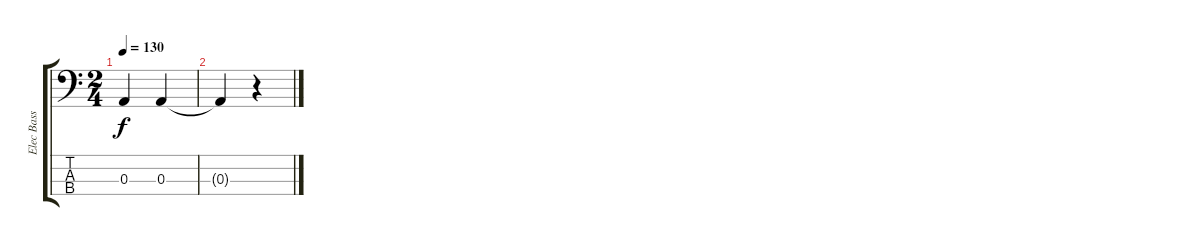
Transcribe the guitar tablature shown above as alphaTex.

\track ("Elec Bass" "Elec Bass") {instrument electricbasspick}
\staff {score tabs}
\tuning (G2 D2 A1 E1) {hide}
\ts (2 4)
\tempo 130
\clef f4
\ks c
0.3.4{dy f} 0.3.4 |
0.3{t}.4 r.4
